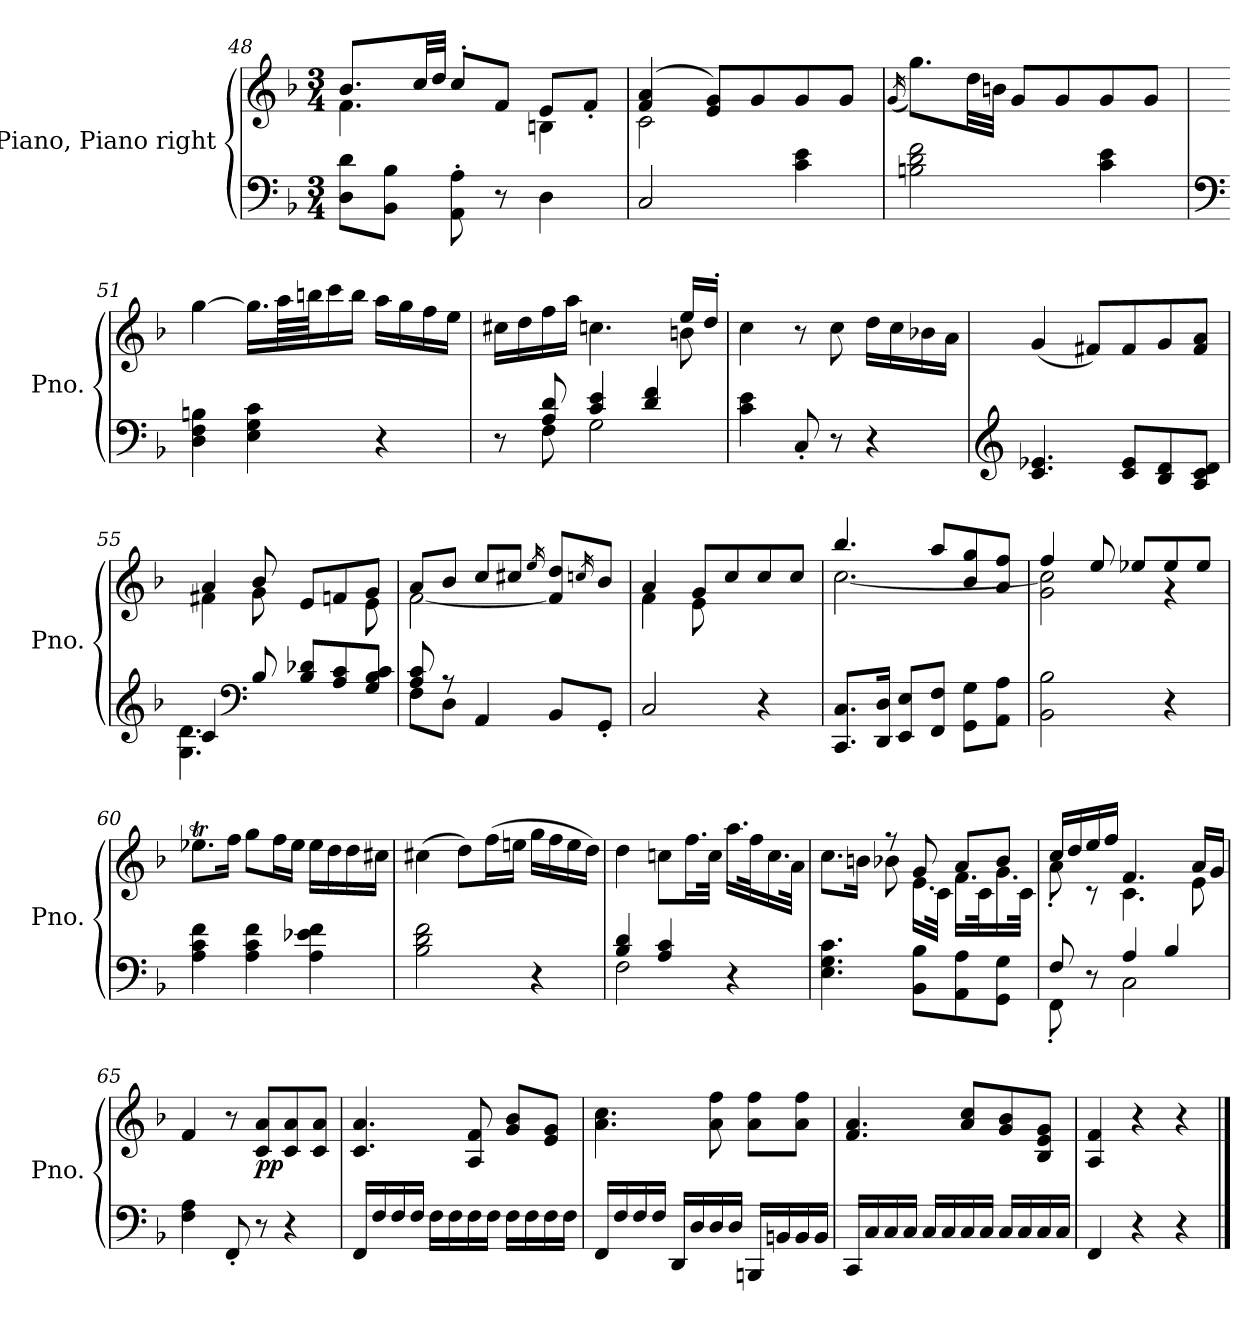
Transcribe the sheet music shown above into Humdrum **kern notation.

**kern	**kern	**dynam
*part1	*part1	*part1
*staff2	*staff1	*staff1/2
*I"Piano, Piano right	*	*
*I'Pno.	*	*
*clefF4	*clefG2	*
*k[b-]	*k[b-]	*
*M3/4	*M3/4	*
=48	=48	=48
*	*^	*
8D\ 8d\L	8.b-/L	4.f\	.
8BB-\ 8B-\J	.	.	.
.	32cc/LL	.	.
.	32dd/JJJ	.	.
8AA\' 8A\'	8cc'/L	.	.
8r	8f/J	8ryy	.
4D\	4Bn\	8e/L	.
.	.	8f'/J	.
=49	=49	=49	=49
2C/	(4f/ 4a/	2c\	.
.	8e/ 8g/L)	.	.
.	8g/	.	.
4c\ 4e\	8g/	4ryy	.
.	8g/J	.	.
*	*v	*v	*
=50	=50	=50
.	(16qg/	.
2Bn\ 2d\ 2f\	8.gg\L)	.
.	32dd\LL	.
.	32bn\JJJ	.
.	8g/L	.
.	8g/	.
4c\ 4e\	8g/	.
.	8g/J	.
!!LO:LB:g=z
=51	=51	=51
*clefF4	*	*
4D\ 4F\ 4Bn\	[4gg\	.
4E\ 4G\ 4c\	16.gg\LL]	.
.	64aa\LL	.
.	64bbn\JJ	.
.	16ccc\	.
.	16bb\JJ	.
4r	16aa\LL	.
.	16gg\	.
.	16ff\	.
.	16ee\JJ	.
=52	=52	=52
*^	*^	*
8r	8ryy	16cc#X\LL	8ryy	.
.	.	16dd\	.	.
*	*	*v	*v	*
8A/ 8d/	8F\	16ff\	.
.	.	16aa\JJ	.
4c/ 4e/	2G\	4.ccn\	.
4d/ 4f/	.	.	.
*	*	*^	*
.	.	16ee/LL	8bn\	.
.	.	16dd'/JJ	.	.
*v	*v	*	*	*
*	*v	*v	*
=53	=53	=53
4c\ 4e\	4cc\	.
8C'/	8r	.
8r	8cc\	.
4r	16dd\LL	.
.	16cc\	.
.	16b-X\	.
.	16a\JJ	.
!!LO:PB:g=z
=54	=54	=54
*clefG2	*	*
4.c/ 4.e-X/	(4g/	.
.	8f#X/L)	.
8c/ 8e-/L	8f#/	.
8B-/ 8d/	8g/	.
8A/ 8c/ 8d/J	8f#/ 8a/J	.
=55	=55	=55
*^	*^	*
4c/	4.G\ 4.d\	4a/	4f#X\	.
*clefF4	*	*	*	*
8B-/	.	8b-/	8g\	.
8B-/ 8d-X/L	4.ryy	8e/L	4ryy	.
8A/ 8c/	.	8fn/	.	.
8G/ 8B-/ 8c/J	.	8g/J	8e\	.
=56	=56	=56	=56	=56
8A/ 8c/	8F\L	8a/L	[2f\	.
8r	8D\J	8b-/J	.	.
4AA/	2ryy	8cc/L	.	.
.	.	8cc#X/J	.	.
.	.	16qee/	.	.
8BB-/L	.	8f/] 8dd/L	4ryy	.
.	.	16qccn/	.	.
8GG'/J	.	8b-/J	.	.
*v	*v	*	*	*
=57	=57	=57	=57
2C/	4a/	4f\	.
.	8g/L	8e\	.
.	8cc/	4.ryy	.
4r	8cc/	.	.
.	8cc/J	.	.
!!LO:LB:g=z	!!
=58	=58	=58	=58
8.CC/ 8.C/L	4.bb-/	[2.cc\	.
16DD/ 16D/Jk	.	.	.
8EE/ 8E/L	.	.	.
8FF/ 8F/J	8aa/L	.	.
8GG\ 8G\L	8b-/ 8gg/	.	.
8AA\ 8A\J	8a/ 8ff/J	.	.
=59	=59	=59	=59
2BB-\ 2B-\	4ff/	2g\ 2cc\]	.
.	8ee/	.	.
.	8ee-X/L	.	.
4r	8ee-/	4r	.
.	8ee-/J	.	.
*	*v	*v	*
=60	=60	=60
4A\ 4c\ 4f\	8.ee-XT\L	.
.	16ff\Jk	.
4A\ 4c\ 4f\	8gg\L	.
.	16ff\L	.
.	16ee-\JJ	.
4A\ 4e-X\ 4f\	16ee-\LL	.
.	16dd\	.
.	16dd\	.
.	16cc#X\JJ	.
=61	=61	=61
2B-\ 2d\ 2f\	(4cc#X\	.
.	8dd\L)	.
.	(16ff\L	.
.	16een\JJ	.
4r	16gg\LL	.
.	16ff\	.
.	16ee\	.
.	16dd\JJ)	.
=62	=62	=62
*^	*	*
4B-/ 4d/	2F\	4dd\	.
4A/ 4c/	.	8ccn\L	.
.	.	16.ff\L	.
.	.	32cc\JJk	.
4r	4ryy	16.aa\LL	.
.	.	32ff\K	.
.	.	16.cc\	.
.	.	32a\JJk	.
*v	*v	*	*
!!LO:LB:g=z
=63	=63	=63
*	*^	*
4.E\ 4.G\ 4.c\	8.cc\L	4ryy	.
.	16bn\Jk	.	.
.	8r	8b-X\	.
8BB-\ 8B-\L	8g/	16.e\LL	.
.	.	32c\JJk	.
8AA\ 8A\	8a/L	16.f\LL	.
.	.	32c\K	.
8GG\ 8G\J	8b-/J	16.g\	.
.	.	32c\JJk	.
=64	=64	=64	=64
*^	*	*	*
8F/	8FF'\	16cc/LL	8a'\	.
.	.	16dd/	.	.
8r	8ryy	16ee/	8r	.
.	.	16ff/JJ	.	.
4A/	2C\	4.f/	4.c\	.
4B-/	.	.	.	.
.	.	16a/LL	8e\	.
.	.	16g/JJ	.	.
*v	*v	*	*	*
*	*v	*v	*
=65	=65	=65
4F\ 4A\	4f/	.
8FF'/	8r	.
!	!	!LO:DY:b
8r	8c/ 8a/L	pp
4r	8c/ 8a/	.
.	8c/ 8a/J	.
=66	=66	=66
16FF/LL	4.c/ 4.a/	.
16F/	.	.
16F/	.	.
16F/JJ	.	.
16F\LL	.	.
16F\	.	.
16F\	8A/ 8f/	.
16F\JJ	.	.
16F\LL	8g/ 8b-/L	.
16F\	.	.
16F\	8e/ 8g/J	.
16F\JJ	.	.
!!LO:LB:g=z
=67	=67	=67
16FF/LL	4.a\ 4.cc\	.
16F/	.	.
16F/	.	.
16F/JJ	.	.
16DD/LL	.	.
16D/	.	.
16D/	8a\ 8ff\	.
16D/JJ	.	.
16BBBn/LL	8a\ 8ff\L	.
16BBn/	.	.
16BB/	8a\ 8ff\J	.
16BB/JJ	.	.
=68	=68	=68
16CC/LL	4.f/ 4.a/	.
16C/	.	.
16C/	.	.
16C/JJ	.	.
16C/LL	.	.
16C/	.	.
16C/	8a/ 8cc/L	.
16C/JJ	.	.
16C/LL	8g/ 8b-/	.
16C/	.	.
16C/	8B-/ 8e/ 8g/J	.
16C/JJ	.	.
=69	=69	=69
4FF/	4A/ 4f/	.
4r	4r	.
4r	4r	.
==	==	==
*-	*-	*-
